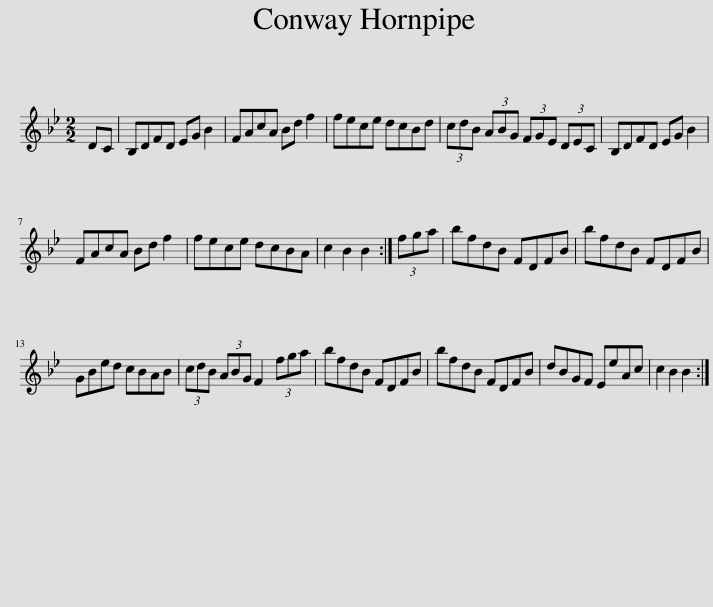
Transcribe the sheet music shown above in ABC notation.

X:1
L:1/8
M:2/2
I:linebreak $
K:Bb
V:1 treble
V:1
 DC | B,DFD EG B2 | FAcA Bd f2 | fece dcBd | (3cdB (3ABG (3FGE (3DEC | %5
 B,DFD EG B2 |$ FAcA Bd f2 | fece dcBA | c2 B2 B2 :| (3fga | %10
 bfdB FDFB | bfdB FDFB |$ GBed cBAB | (3cdB (3ABG F2 (3fga | bfdB FDFB | %15
 bfdB FDFB | dBGF EeAc | c2 B2 B2 :| %18
